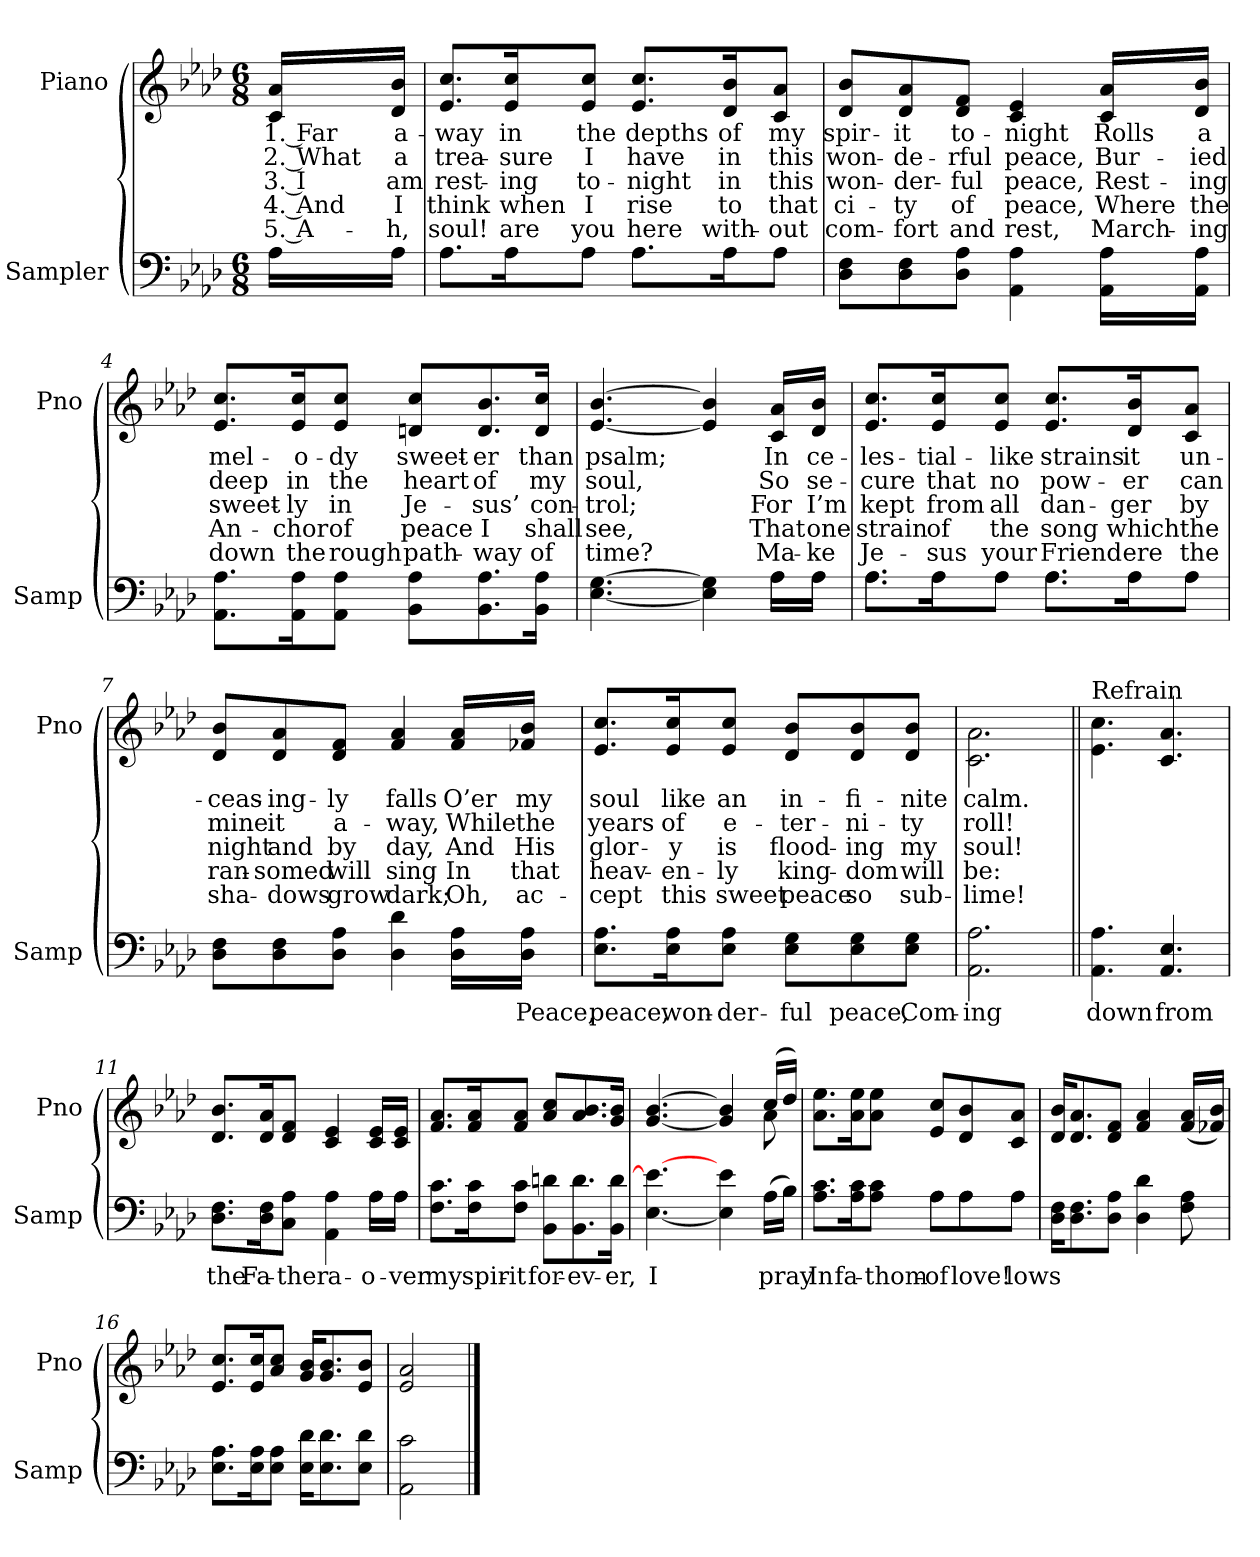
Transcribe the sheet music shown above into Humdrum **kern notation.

**kern	**text	**kern	**text	**text	**text	**text	**text
*part2	*part2	*part1	*part1	*part1	*part1	*part1	*part1
*staff2	*staff2	*staff1	*staff1	*staff1	*staff1	*staff1	*staff1
*I"Sampler	*	*I"Piano	*	*	*	*	*
*I'Samp	*	*I'Pno	*	*	*	*	*
*clefF4	*	*clefG2	*	*	*	*	*
*k[b-e-a-d-]	*	*k[b-e-a-d-]	*	*	*	*	*
*A-:	*	*A-:	*	*	*	*	*
*M6/8	*	*M6/8	*	*	*	*	*
=1	=1	=1	=1	=1	=1	=1	=1
16A-\LL	.	16c/ 16a-/LL	1. Far	2. What	3. I	4. And	5. A-
16A-\JJ	.	16d-/ 16b-/JJ	a-	a	am	I	-h,
=2	=2	=2	=2	=2	=2	=2	=2
8.A-\L	.	8.e-/ 8.cc/L	-way	trea-	rest-	think	soul!
16A-\K	.	16e-/ 16cc/K	in	-sure	-ing	when	are
8A-\J	.	8e-/ 8cc/J	the	I	to-	I	you
8.A-\L	.	8.e-/ 8.cc/L	depths	have	-night	rise	here
16A-\K	.	16d-/ 16b-/K	of	in	in	to	with-
8A-\J	.	8c/ 8a-/J	my	this	this	that	-out
=3	=3	=3	=3	=3	=3	=3	=3
8D-\ 8F\L	.	8d-/ 8b-/L	spir-	won-	won-	ci-	com-
8D-\ 8F\	.	8d-/ 8a-/	-it	-de-	-der-	-ty	-fort
8D-\ 8A-\J	.	8d-/ 8f/J	to-	-rful	-ful	of	and
4AA- 4A-	.	4c 4e-	-night	peace,	peace,	peace,	rest,
16AA-\ 16A-\LL	.	16c/ 16a-/LL	Rolls	Bur-	Rest-	Where	March-
16AA-\ 16A-\JJ	.	16d-/ 16b-/JJ	a	-ied	-ing	the	-ing
=4	=4	=4	=4	=4	=4	=4	=4
8.AA-\ 8.A-\L	.	8.e-/ 8.cc/L	mel-	deep	sweet-	An-	down
16AA-\ 16A-\K	.	16e-/ 16cc/K	-o-	in	-ly	-chor	the
8AA-\ 8A-\J	.	8e-/ 8cc/J	-dy	the	in	of	rough
8BB-\ 8A-\L	.	8dn/ 8cc/L	sweet-	heart	Je-	peace	path-
8.BB-\ 8.A-\	.	8.d/ 8.b-/	-er	of	-sus’	I	-way
16BB-\ 16A-\Jk	.	16d/ 16cc/Jk	than	my	con-	shall	of
=5	=5	=5	=5	=5	=5	=5	=5
*^	*	*	*	*	*	*	*
[4.E- [4.G	8ryy	.	[4.e- [4.b-	psalm;	soul,	-trol;	see,	time?
*v	*v	*	*	*	*	*	*	*
4E-] 4G]	.	4e-] 4b-]	.	.	.	.	.
*^	*	*	*	*	*	*	*
16A-\LL	16A-\LL	.	16c/ 16a-/LL	In	So	For	That	Ma-
16A-\JJ	16A-\JJ	.	16d-/ 16b-/JJ	ce-	se-	I’m	one	-ke
=6	=6	=6	=6	=6	=6	=6	=6	=6
8.A-\L	8.A-\L	.	8.e-/ 8.cc/L	-les-	-cure	kept	strain	Je-
16A-\K	16A-\K	.	16e-/ 16cc/K	-tial-	that	from	of	-sus
8A-\J	8A-\J	.	8e-/ 8cc/J	-like	no	all	the	your
8.A-\L	8.A-\L	.	8.e-/ 8.cc/L	strains	pow-	dan-	song	Friend
16A-\K	16A-\K	.	16d-/ 16b-/K	it	-er	-ger	which	ere
8A-\J	8A-\J	.	8c/ 8a-/J	un-	can	by	the	the
*v	*v	*	*	*	*	*	*	*
=7	=7	=7	=7	=7	=7	=7	=7
8D-\ 8F\L	.	8d-/ 8b-/L	-ceas-	mine	night	ran-	sha-
8D-\ 8F\	.	8d-/ 8a-/	-ing-	it	and	-somed	-dows
8D-\ 8A-\J	.	8d-/ 8f/J	-ly	a-	by	will	grow
4D- 4d-	.	4f 4a-	falls	-way,	day,	sing	dark;
16D-\ 16A-\LL	.	16f/ 16a-/LL	O’er	While	And	In	Oh,
16D-\ 16A-\JJ	Peace,	16f-X/ 16b-/JJ	my	the	His	that	ac-
=8	=8	=8	=8	=8	=8	=8	=8
8.E-\ 8.A-\L	peace,	8.e-/ 8.cc/L	soul	years	glor-	heav-	-cept
16E-\ 16A-\K	won-	16e-/ 16cc/K	like	of	-y	-en-	this
8E-\ 8A-\J	-der-	8e-/ 8cc/J	an	e-	is	-ly	sweet
8E-\ 8G\L	-ful	8d-/ 8b-/L	in-	-ter-	flood-	king-	peace
8E-\ 8G\	peace,	8d-/ 8b-/	-fi-	-ni-	-ing	-dom	so
8E-\ 8G\J	Com-	8d-/ 8b-/J	-nite	-ty	my	will	sub-
=9	=9	=9	=9	=9	=9	=9	=9
2.AA- 2.A-	-ing	2.c\ 2.a-\	calm.	roll!	soul!	be:	-lime!
=10||	=10||	=10||	=10||	=10||	=10||	=10||	=10||
!	!	!LO:TX:t=Refrain	!	!	!	!	!
4.AA- 4.A-	down	4.e-\ 4.cc\	.	.	.	.	.
4.AA- 4.E-	from	4.c 4.a-	.	.	.	.	.
=11	=11	=11	=11	=11	=11	=11	=11
*^	*	*	*	*	*	*	*
8.D-\ 8.F\L	8ryy	the	8.d-/ 8.b-/L	.	.	.	.	.
*v	*v	*	*	*	*	*	*	*
16D-\ 16F\K	Fa-	16d-/ 16a-/K	.	.	.	.	.
8C\ 8A-\J	-ther	8d-/ 8f/J	.	.	.	.	.
4AA- 4A-	a-	4c 4e-	.	.	.	.	.
*^	*	*	*	*	*	*	*
16A-\LL	16A-\LL	o-	16c/ 16e-/LL	.	.	.	.	.
16A-\JJ	16A-\JJ	-ver	16c/ 16e-/JJ	.	.	.	.	.
*v	*v	*	*	*	*	*	*	*
=12	=12	=12	=12	=12	=12	=12	=12
8.F\ 8.c\L	my	8.f/ 8.a-/L	.	.	.	.	.
16F\ 16c\K	spir-	16f/ 16a-/K	.	.	.	.	.
8F\ 8c\J	-it	8f/ 8a-/J	.	.	.	.	.
8BB-\ 8dn\L	for-	8a-/ 8cc/L	.	.	.	.	.
8.BB-\ 8.d\	-ev-	8.a-/ 8.b-/	.	.	.	.	.
16BB-\ 16d\Jk	-er,	16g/ 16b-/Jk	.	.	.	.	.
=13	=13	=13	=13	=13	=13	=13	=13
*	*	*^	*	*	*	*	*
[4.E- 4.e-_	I	[4.g [4.b-	8ryy	.	.	.	.	.
*	*	*v	*v	*	*	*	*	*
4E-] 4e-	.	4g] 4b-]	.	.	.	.	.
*	*	*^	*	*	*	*	*
(16A-\LL	pray	(16cc/LL	8a-	.	.	.	.	.
16B-\JJ)	.	16dd-/JJ)	.	.	.	.	.	.
*	*	*v	*v	*	*	*	*	*
=14	=14	=14	=14	=14	=14	=14	=14
*^	*	*	*	*	*	*	*
8.A-\ 8.c\L	4.ryy	In	8.a-\ 8.ee-\L	.	.	.	.	.
16A-\ 16c\K	.	fa-	16a-\ 16ee-\K	.	.	.	.	.
8A-\ 8c\J	.	-thom-	8a-\ 8ee-\J	.	.	.	.	.
8A-\L	8A-\L	of	8e-/ 8cc/L	.	.	.	.	.
8A-\	8A-\	love!	8d-/ 8b-/	.	.	.	.	.
8A-\J	8A-\J	-lows	8c/ 8a-/J	.	.	.	.	.
*v	*v	*	*	*	*	*	*	*
=15	=15	=15	=15	=15	=15	=15	=15
16D-\ 16F\KL	.	16d-/ 16b-/KL	.	.	.	.	.
8.D-\ 8.F\	.	8.d-/ 8.a-/	.	.	.	.	.
8D-\ 8A-\J	.	8d-/ 8f/J	.	.	.	.	.
4D- 4d-	.	4f 4a-	.	.	.	.	.
8F 8A-	.	(16f/ 16a-/LL	.	.	.	.	.
.	.	16f-X/ 16b-/JJ)	.	.	.	.	.
=16	=16	=16	=16	=16	=16	=16	=16
8.E-\ 8.A-\L	.	8.e-/ 8.cc/L	.	.	.	.	.
16E-\ 16A-\K	.	16e-/ 16cc/K	.	.	.	.	.
8E-\ 8A-\J	.	8a-/ 8cc/J	.	.	.	.	.
16E-\ 16d-\KL	.	16g/ 16b-/KL	.	.	.	.	.
8.E-\ 8.d-\	.	8.g/ 8.b-/	.	.	.	.	.
8E-\ 8d-\J	.	8e-/ 8b-/J	.	.	.	.	.
=17	=17	=17	=17	=17	=17	=17	=17
2AA- 2c	.	2e- 2a-	.	.	.	.	.
==	==	==	==	==	==	==	==
*-	*-	*-	*-	*-	*-	*-	*-
